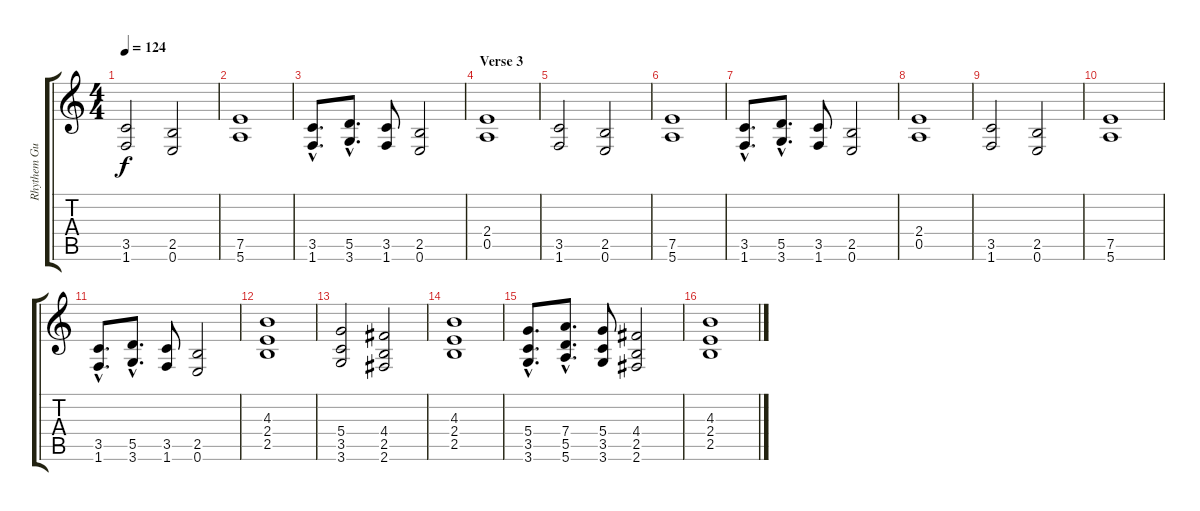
\track ("Rhythem Guit. 2" "Rhythem Gu") {instrument distortionguitar}
\staff {score tabs}
\tuning (E4 B3 G3 D3 A2 E2) {hide}
\ts (4 4)
\tempo 124
\clef g2
\ks c
(3.5 1.6).2{dy f} (2.5 0.6).2 |
(7.5 5.6).1 |
(3.5{hac} 1.6{hac}).8{d} (5.5{hac} 3.6{hac}).8{d} (3.5 1.6).8 (2.5 0.6).2 |
\section ("" "Verse 3")
(2.4 0.5).1 |
(3.5 1.6).2 (2.5 0.6).2 |
(7.5 5.6).1 |
(3.5{hac} 1.6{hac}).8{d} (5.5{hac} 3.6{hac}).8{d} (3.5 1.6).8 (2.5 0.6).2 |
(2.4 0.5).1 |
(3.5 1.6).2 (2.5 0.6).2 |
(7.5 5.6).1 |
(3.5{hac} 1.6{hac}).8{d} (5.5{hac} 3.6{hac}).8{d} (3.5 1.6).8 (2.5 0.6).2 |
(4.3 2.4 2.5).1 |
(5.4 3.5 3.6).2 (4.4 2.5 2.6).2 |
(4.3 2.4 2.5).1 |
(5.4{hac} 3.5{hac} 3.6{hac}).8{d} (7.4{hac} 5.5{hac} 5.6{hac}).8{d} (5.4 3.5 3.6).8 (4.4 2.5 2.6).2 |
(4.3 2.4 2.5).1
